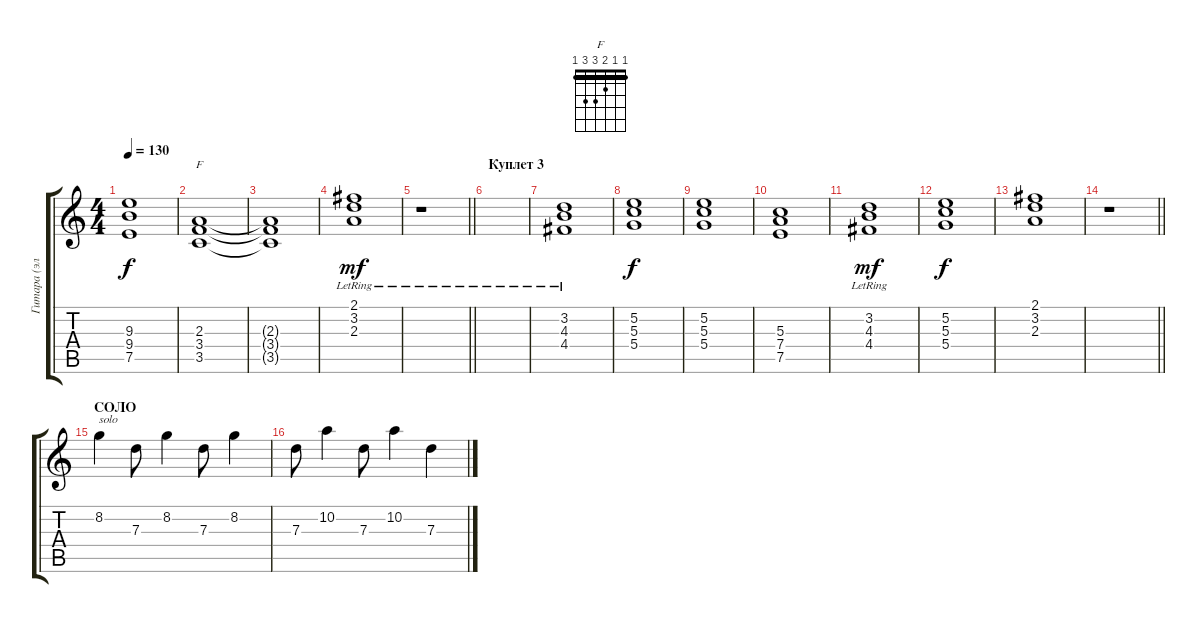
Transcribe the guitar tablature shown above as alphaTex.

\track ("Гитара (электро)" "Гитара (эл") {instrument distortionguitar}
\staff {score tabs}
\tuning (E4 B3 G3 D3 A2 E2) {hide}
\chord ("F" 1 1 2 3 3 1) {barre 1}
\ts (4 4)
\tempo 130
\clef g2
\ks c
(9.3 9.4 7.5).1{dy f} |
(2.3 3.4 3.5).1{ch "F"} |
(2.3{t} 3.4{t} 3.5{t}).1 |
(2.1{lr} 3.2{lr} 2.3{lr}).1{dy mf} |
\barLineRight lightlight
r.1 |
\section ("" "Куплет 3")
|
(3.2{lr} 4.3{lr} 4.4{lr}).1 |
(5.2 5.3 5.4).1{dy f} |
(5.2 5.3 5.4).1 |
(5.3 7.4 7.5).1 |
(3.2{lr} 4.3{lr} 4.4{lr}).1{dy mf} |
(5.2 5.3 5.4).1{dy f} |
(2.1 3.2 2.3).1 |
\barLineRight lightlight
r.1 |
\section ("" "СОЛО")
8.2.4{txt "solo" balance 8 instrument distortionguitar} 7.3.8 8.2.4 7.3.8 8.2.4 |
7.3.8 10.2.4 7.3.8 10.2.4 7.3.4
